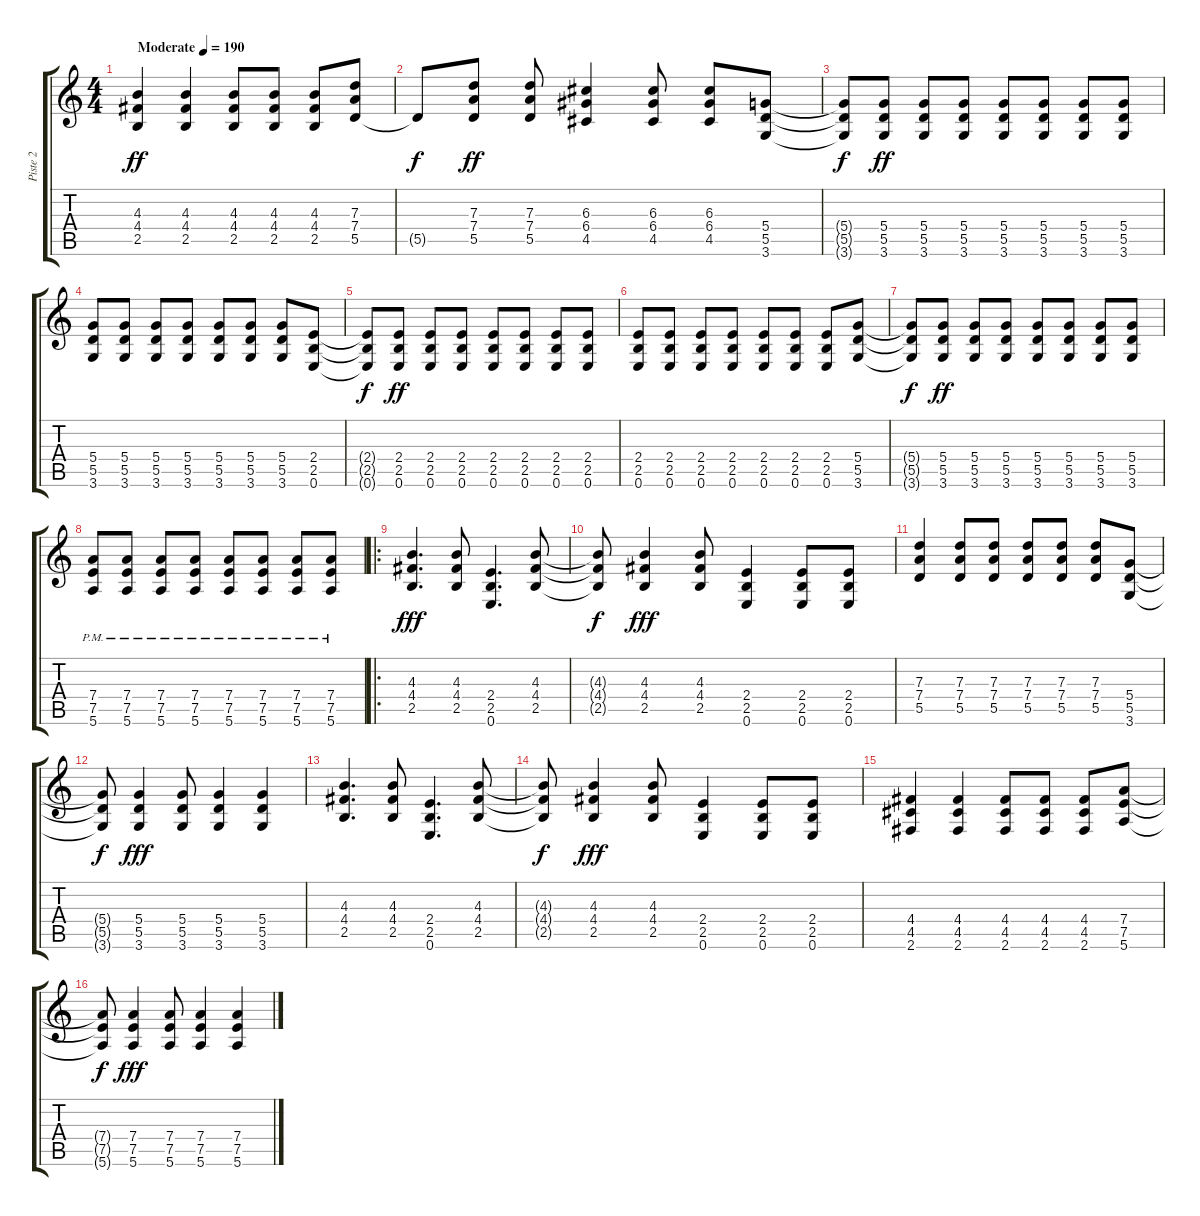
\track ("Piste 2" "Piste 2") {instrument overdrivenguitar}
\staff {score tabs}
\tuning (E4 B3 G3 D3 A2 E2) {hide}
\ts (4 4)
\tempo (190 "Moderate")
\clef g2
\ks c
(4.3 4.4 2.5).4{dy ff instrument overdrivenguitar} (4.3 4.4 2.5).4 (4.3 4.4 2.5).8 (4.3 4.4 2.5).8 (4.3 4.4 2.5).8 (7.3 7.4 5.5).8 |
5.5{t}.8{dy f} (7.3 7.4 5.5).8{dy ff} (7.3 7.4 5.5).8 (6.3 6.4 4.5).4 (6.3 6.4 4.5).8 (6.3 6.4 4.5).8 (5.4 5.5 3.6).8 |
(5.4{t} 5.5{t} 3.6{t}).8{dy f} (5.4 5.5 3.6).8{dy ff} (5.4 5.5 3.6).8 (5.4 5.5 3.6).8 (5.4 5.5 3.6).8 (5.4 5.5 3.6).8 (5.4 5.5 3.6).8 (5.4 5.5 3.6).8 |
(5.4 5.5 3.6).8 (5.4 5.5 3.6).8 (5.4 5.5 3.6).8 (5.4 5.5 3.6).8 (5.4 5.5 3.6).8 (5.4 5.5 3.6).8 (5.4 5.5 3.6).8 (2.4 2.5 0.6).8 |
(2.4{t} 2.5{t} 0.6{t}).8{dy f} (2.4 2.5 0.6).8{dy ff} (2.4 2.5 0.6).8 (2.4 2.5 0.6).8 (2.4 2.5 0.6).8 (2.4 2.5 0.6).8 (2.4 2.5 0.6).8 (2.4 2.5 0.6).8 |
(2.4 2.5 0.6).8 (2.4 2.5 0.6).8 (2.4 2.5 0.6).8 (2.4 2.5 0.6).8 (2.4 2.5 0.6).8 (2.4 2.5 0.6).8 (2.4 2.5 0.6).8 (5.4 5.5 3.6).8 |
(5.4{t} 5.5{t} 3.6{t}).8{dy f} (5.4 5.5 3.6).8{dy ff} (5.4 5.5 3.6).8 (5.4 5.5 3.6).8 (5.4 5.5 3.6).8 (5.4 5.5 3.6).8 (5.4 5.5 3.6).8 (5.4 5.5 3.6).8 |
(7.4{pm} 7.5{pm} 5.6{pm}).8 (7.4{pm} 7.5{pm} 5.6{pm}).8 (7.4{pm} 7.5{pm} 5.6{pm}).8 (7.4{pm} 7.5{pm} 5.6{pm}).8 (7.4{pm} 7.5{pm} 5.6{pm}).8 (7.4{pm} 7.5{pm} 5.6{pm}).8 (7.4{pm} 7.5{pm} 5.6{pm}).8 (7.4{pm} 7.5{pm} 5.6{pm}).8 |
\ro
(4.3 4.4 2.5).4{d dy fff} (4.3 4.4 2.5).8 (2.4 2.5 0.6).4{d} (4.3 4.4 2.5).8 |
(4.3{t} 4.4{t} 2.5{t}).8{dy f} (4.3 4.4 2.5).4{dy fff} (4.3 4.4 2.5).8 (2.4 2.5 0.6).4 (2.4 2.5 0.6).8 (2.4 2.5 0.6).8 |
(7.3 7.4 5.5).4 (7.3 7.4 5.5).8 (7.3 7.4 5.5).8 (7.3 7.4 5.5).8 (7.3 7.4 5.5).8 (7.3 7.4 5.5).8 (5.4 5.5 3.6).8 |
(5.4{t} 5.5{t} 3.6{t}).8{dy f} (5.4 5.5 3.6).4{dy fff} (5.4 5.5 3.6).8 (5.4 5.5 3.6).4 (5.4 5.5 3.6).4 |
(4.3 4.4 2.5).4{d} (4.3 4.4 2.5).8 (2.4 2.5 0.6).4{d} (4.3 4.4 2.5).8 |
(4.3{t} 4.4{t} 2.5{t}).8{dy f} (4.3 4.4 2.5).4{dy fff} (4.3 4.4 2.5).8 (2.4 2.5 0.6).4 (2.4 2.5 0.6).8 (2.4 2.5 0.6).8 |
(4.4 4.5 2.6).4 (4.4 4.5 2.6).4 (4.4 4.5 2.6).8 (4.4 4.5 2.6).8 (4.4 4.5 2.6).8 (7.4 7.5 5.6).8 |
(7.4{t} 7.5{t} 5.6{t}).8{dy f} (7.4 7.5 5.6).4{dy fff} (7.4 7.5 5.6).8 (7.4 7.5 5.6).4 (7.4 7.5 5.6).4
